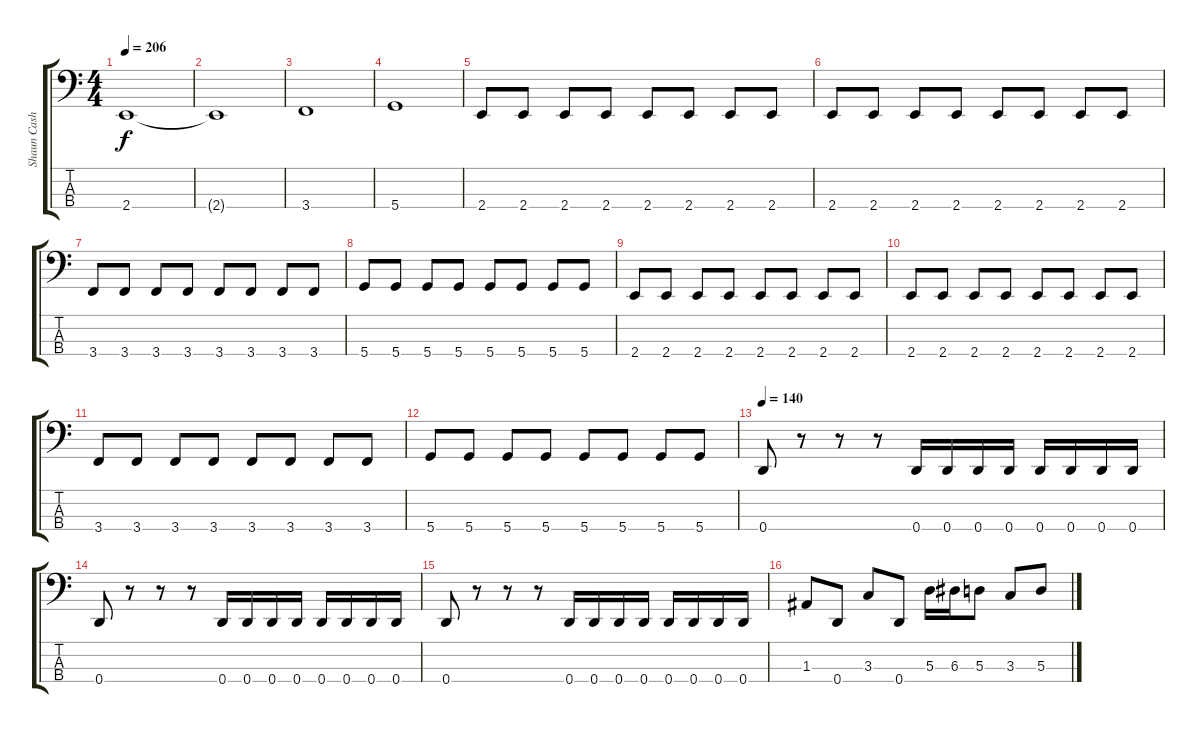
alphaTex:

\track ("Shaun Cash" "Shaun Cash") {instrument electricbasspick}
\staff {score tabs}
\tuning (G2 D2 A1 D1) {hide}
\ts (4 4)
\tempo 206
\clef f4
\ks c
2.4.1{dy f} |
2.4{t}.1 |
3.4.1 |
5.4.1 |
2.4.8 2.4.8 2.4.8 2.4.8 2.4.8 2.4.8 2.4.8 2.4.8 |
2.4.8 2.4.8 2.4.8 2.4.8 2.4.8 2.4.8 2.4.8 2.4.8 |
3.4.8 3.4.8 3.4.8 3.4.8 3.4.8 3.4.8 3.4.8 3.4.8 |
5.4.8 5.4.8 5.4.8 5.4.8 5.4.8 5.4.8 5.4.8 5.4.8 |
2.4.8 2.4.8 2.4.8 2.4.8 2.4.8 2.4.8 2.4.8 2.4.8 |
2.4.8 2.4.8 2.4.8 2.4.8 2.4.8 2.4.8 2.4.8 2.4.8 |
3.4.8 3.4.8 3.4.8 3.4.8 3.4.8 3.4.8 3.4.8 3.4.8 |
5.4.8 5.4.8 5.4.8 5.4.8 5.4.8 5.4.8 5.4.8 5.4.8 |
\tempo 140
0.4.8 r.8 r.8 r.8 0.4.16 0.4.16 0.4.16 0.4.16 0.4.16 0.4.16 0.4.16 0.4.16 |
0.4.8 r.8 r.8 r.8 0.4.16 0.4.16 0.4.16 0.4.16 0.4.16 0.4.16 0.4.16 0.4.16 |
0.4.8 r.8 r.8 r.8 0.4.16 0.4.16 0.4.16 0.4.16 0.4.16 0.4.16 0.4.16 0.4.16 |
1.3.8 0.4.8 3.3.8 0.4.8 5.3.16 6.3.16 5.3.8 3.3.8 5.3.8
